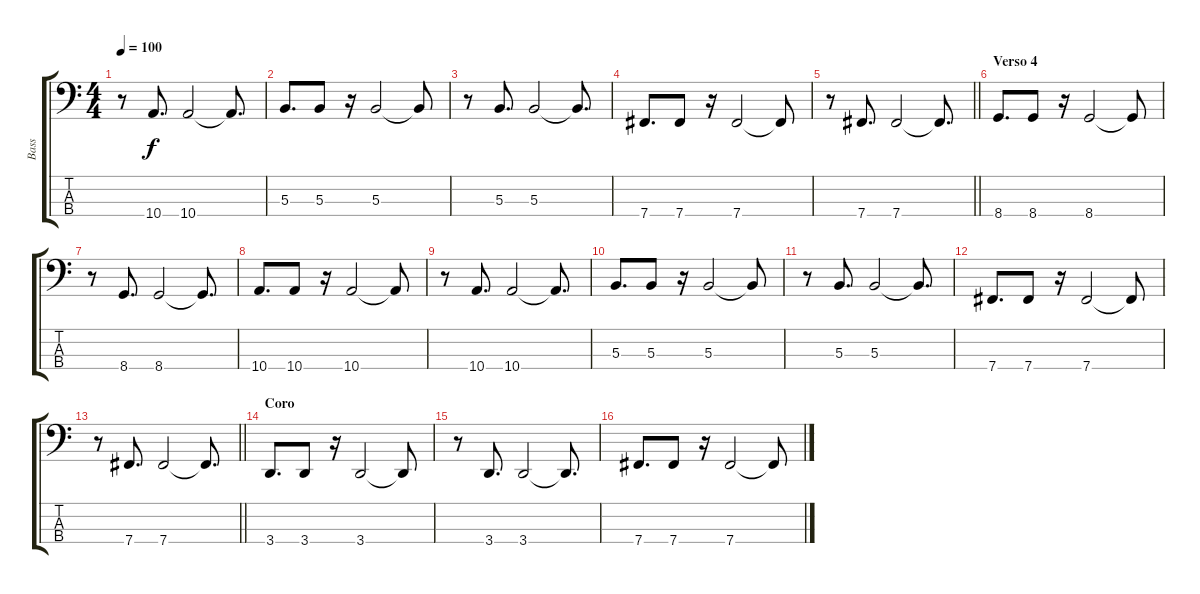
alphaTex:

\track ("Bass" "Bass") {instrument electricbassfinger}
\staff {score tabs}
\tuning (E2 B1 Gb1 B0) {hide}
\ts (4 4)
\tempo 100
\clef f4
\ks c
r.8{dy f} 10.4.8{d} 10.4.2 10.4{t}.8{d} |
5.3.8{d} 5.3.8 r.16 5.3.2 5.3{t}.8 |
r.8 5.3.8{d} 5.3.2 5.3{t}.8{d} |
7.4.8{d} 7.4.8 r.16 7.4.2 7.4{t}.8 |
\barLineRight lightlight
r.8 7.4.8{d} 7.4.2 7.4{t}.8{d} |
\section ("" "Verso 4")
8.4.8{d} 8.4.8 r.16 8.4.2 8.4{t}.8 |
r.8 8.4.8{d} 8.4.2 8.4{t}.8{d} |
10.4.8{d} 10.4.8 r.16 10.4.2 10.4{t}.8 |
r.8 10.4.8{d} 10.4.2 10.4{t}.8{d} |
5.3.8{d} 5.3.8 r.16 5.3.2 5.3{t}.8 |
r.8 5.3.8{d} 5.3.2 5.3{t}.8{d} |
7.4.8{d} 7.4.8 r.16 7.4.2 7.4{t}.8 |
\barLineRight lightlight
r.8 7.4.8{d} 7.4.2 7.4{t}.8{d} |
\section ("" "Coro ")
3.4.8{d} 3.4.8 r.16 3.4.2 3.4{t}.8 |
r.8 3.4.8{d} 3.4.2 3.4{t}.8{d} |
7.4.8{d} 7.4.8 r.16 7.4.2 7.4{t}.8
